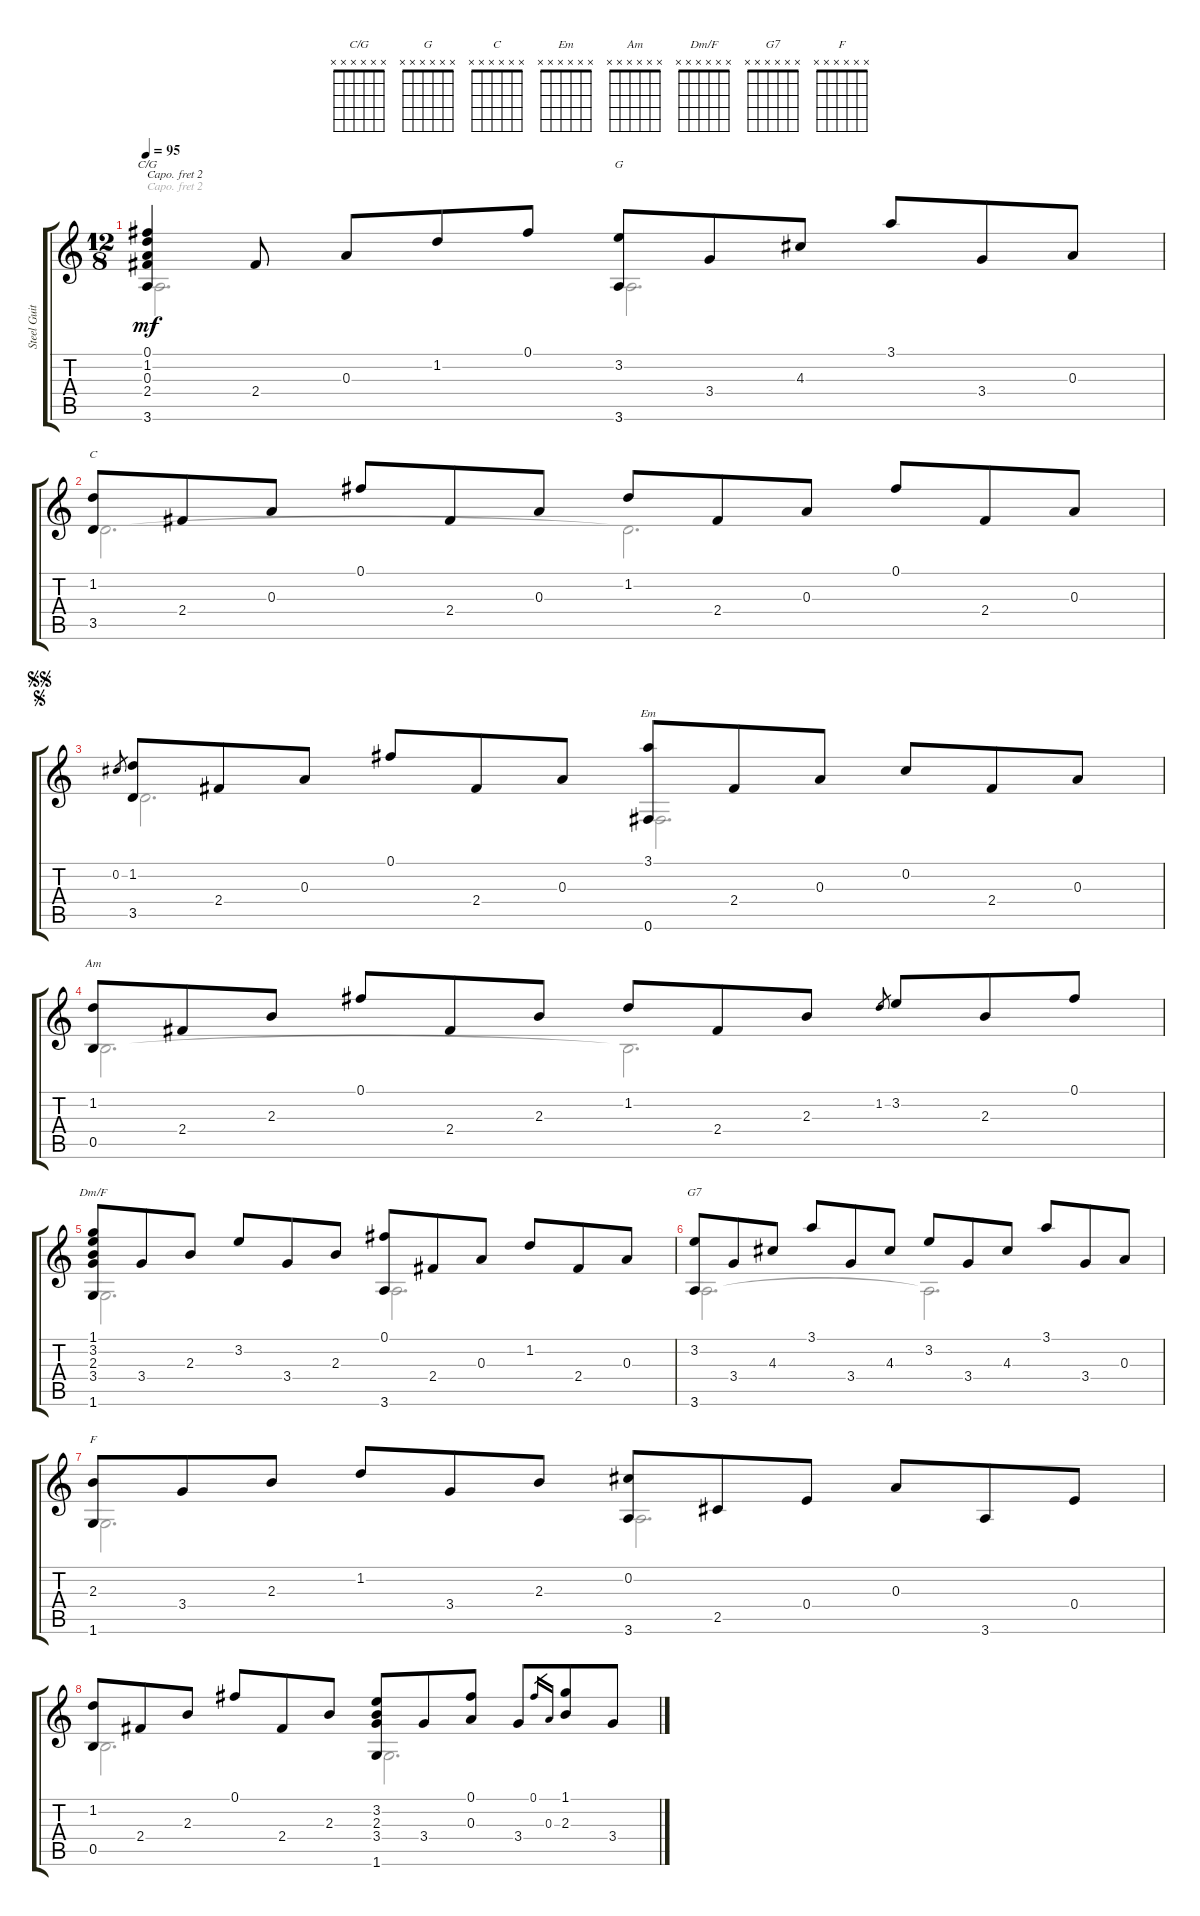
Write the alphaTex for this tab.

\track ("Steel Guitar" "Steel Guit") {instrument acousticguitarsteel}
\staff {score tabs}
\capo 2
\tuning (E4 B3 G3 D3 A2 E2) {hide}
\chord ("C/G" x x x x x x)
\chord ("G" x x x x x x)
\chord ("C" x x x x x x)
\chord ("Em" x x x x x x)
\chord ("Am" x x x x x x)
\chord ("Dm/F" x x x x x x)
\chord ("G7" x x x x x x)
\chord ("F" x x x x x x)
\voice
\ts (12 8)
\tempo 95
\clef g2
\ks c
(0.1 1.2 0.3 2.4 3.6).4{ch "C/G" dy mf} 2.4.8 0.3.8 1.2.8 0.1.8 (3.2 3.6).8{ch "G"} 3.4.8 4.3.8 3.1.8 3.4.8 0.3.8 |
(1.2 3.5).8{ch "C"} 2.4.8 0.3.8 0.1.8 2.4.8 0.3.8 1.2.8 2.4.8 0.3.8 0.1.8 2.4.8 0.3.8 |
\jump segno
\jump segnosegno
0.2.8{gr} (1.2 3.5).8 2.4.8 0.3.8 0.1.8 2.4.8 0.3.8 (3.1 0.6).8{ch "Em"} 2.4.8 0.3.8 0.2.8 2.4.8 0.3.8 |
(1.2 0.5).8{ch "Am"} 2.4.8 2.3.8 0.1.8 2.4.8 2.3.8 1.2.8 2.4.8 2.3.8 1.2.8{gr} 3.2.8 2.3.8 0.1.8 |
(1.1 3.2 2.3 3.4 1.6).8{ch "Dm/F"} 3.4.8 2.3.8 3.2.8 3.4.8 2.3.8 (0.1 3.6).8 2.4.8 0.3.8 1.2.8 2.4.8 0.3.8 |
(3.2 3.6).8{ch "G7"} 3.4.8 4.3.8 3.1.8 3.4.8 4.3.8 3.2.8 3.4.8 4.3.8 3.1.8 3.4.8 0.3.8 |
(2.3 1.6).8{ch "F"} 3.4.8 2.3.8 1.2.8 3.4.8 2.3.8 (0.2 3.6).8 2.5.8 0.4.8 0.3.8 3.6.8 0.4.8 |
(1.2 0.5).8 2.4.8 2.3.8 0.1.8 2.4.8 2.3.8 (3.2 2.3 3.4 1.6).8 3.4.8 (0.1 0.3).8 3.4.8 0.1.16{gr} 0.3.16{gr} (1.1 2.3).8 3.4.8
\voice
\clef g2
\ottava regular
\simile none
\ks c
3.6.2{d dy mf} 3.6.2{d} |
3.5.2{d} 3.5{t}.2{d} |
3.5.2{d} 0.6.2{d} |
0.5.2{d} 0.5{t}.2{d} |
1.6.2{d} 3.6.2{d} |
3.6.2{d} 3.6{t}.2{d} |
1.6.2{d} 3.6.2{d} |
0.5.2{d} 1.6.2{d}
